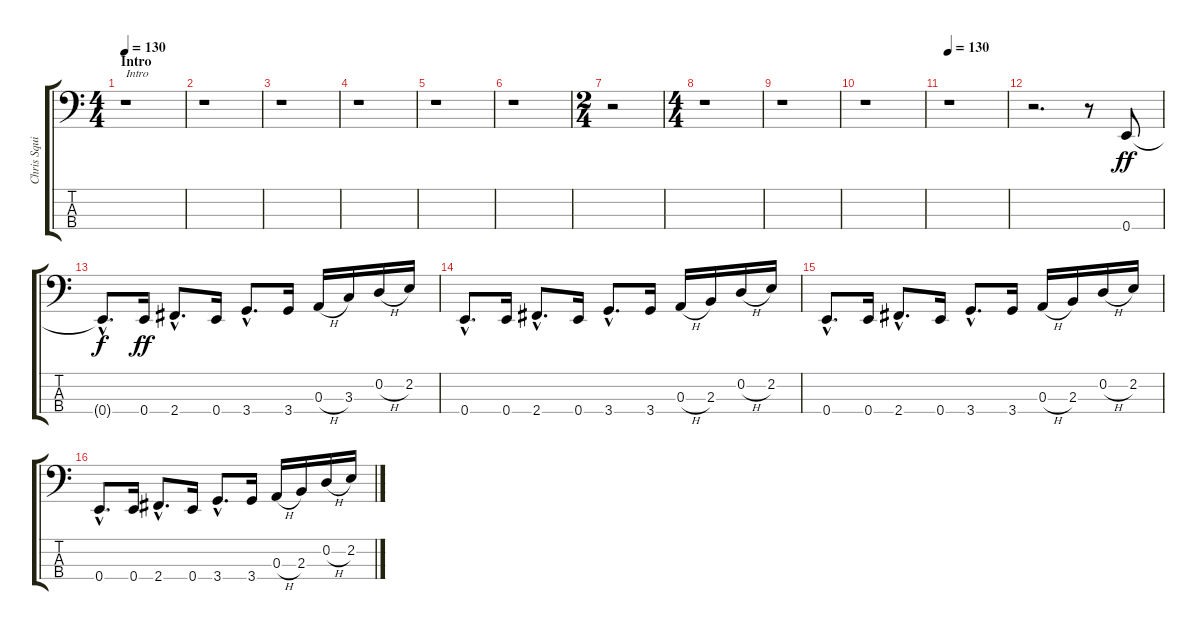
\track ("Chris Squire" "Chris Squi") {instrument electricbasspick}
\staff {score tabs}
\tuning (G2 D2 A1 E1) {hide}
\ts (4 4)
\section ("" "Intro")
\tempo 130
\clef f4
\ks c
r.1{txt "Intro" dy ff instrument electricbasspick} |
r.1 |
r.1 |
r.1 |
r.1 |
r.1 |
\ts (2 4)
r.2 |
\ts (4 4)
r.1 |
r.1 |
r.1 |
\tempo 130
r.1 |
r.2{d} r.8 0.4.8{volume 16 instrument electricbasspick} |
0.4{hac t}.8{d dy f} 0.4.16{dy ff} 2.4{hac}.8{d} 0.4.16 3.4{hac}.8{d} 3.4.16 0.3{h}.16 3.3.16 0.2{h}.16 2.2.16 |
0.4{hac}.8{d} 0.4.16 2.4{hac}.8{d} 0.4.16 3.4{hac}.8{d} 3.4.16 0.3{h}.16 2.3.16 0.2{h}.16 2.2.16 |
0.4{hac}.8{d} 0.4.16 2.4{hac}.8{d} 0.4.16 3.4{hac}.8{d} 3.4.16 0.3{h}.16 2.3.16 0.2{h}.16 2.2.16 |
0.4{hac}.8{d} 0.4.16 2.4{hac}.8{d} 0.4.16 3.4{hac}.8{d} 3.4.16 0.3{h}.16 2.3.16 0.2{h}.16 2.2.16
